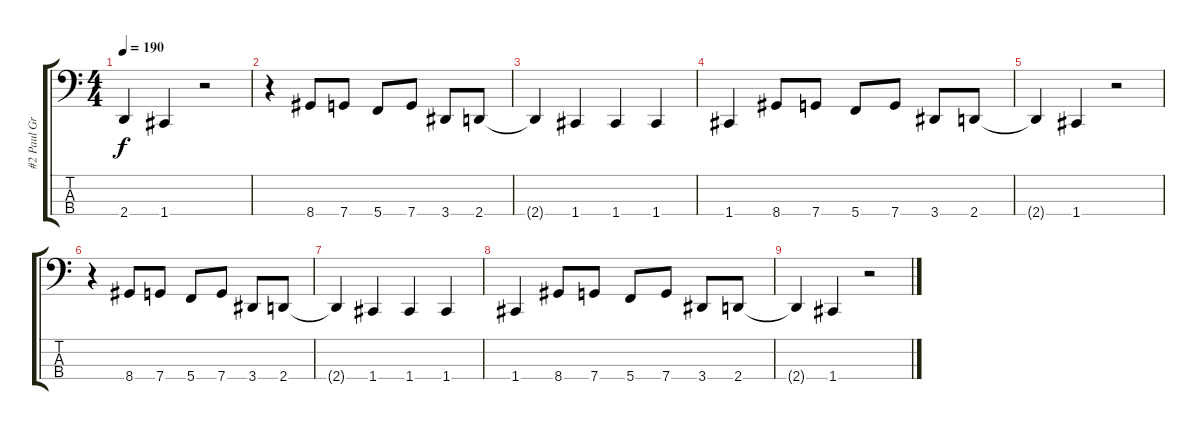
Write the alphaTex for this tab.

\track ("#2 Paul Gray" "#2 Paul Gr") {instrument electricbasspick}
\staff {score tabs}
\tuning (F2 C2 G1 C1) {hide}
\ts (4 4)
\tempo 190
\clef f4
\ks c
2.4{t}.4{dy f} 1.4.4 r.2 |
r.4 8.4.8 7.4.8 5.4.8 7.4.8 3.4.8 2.4.8 |
2.4{t}.4 1.4.4 1.4.4 1.4.4 |
1.4.4 8.4.8 7.4.8 5.4.8 7.4.8 3.4.8 2.4.8 |
2.4{t}.4 1.4.4 r.2 |
r.4 8.4.8 7.4.8 5.4.8 7.4.8 3.4.8 2.4.8 |
2.4{t}.4 1.4.4 1.4.4 1.4.4 |
1.4.4 8.4.8 7.4.8 5.4.8 7.4.8 3.4.8 2.4.8 |
2.4{t}.4 1.4.4 r.2
